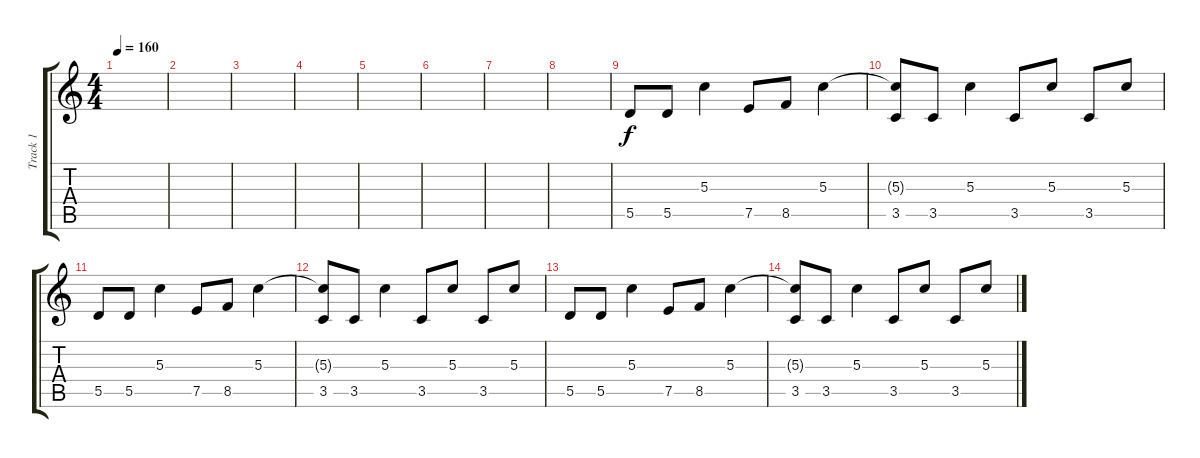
\track ("Track 1" "Track 1") {instrument overdrivenguitar}
\staff {score tabs}
\tuning (E4 B3 G3 D3 A2 E2) {hide}
\ts (4 4)
\tempo 160
\clef g2
\ks c
|
|
|
|
|
|
|
|
5.5.8 5.5.8 5.3.4 7.5.8 8.5.8 5.3.4 |
(5.3{t} 3.5).8 3.5.8 5.3.4 3.5.8 5.3.8 3.5.8 5.3.8 |
5.5.8 5.5.8 5.3.4 7.5.8 8.5.8 5.3.4 |
(5.3{t} 3.5).8 3.5.8 5.3.4 3.5.8 5.3.8 3.5.8 5.3.8 |
5.5.8 5.5.8 5.3.4 7.5.8 8.5.8 5.3.4 |
(5.3{t} 3.5).8 3.5.8 5.3.4 3.5.8 5.3.8 3.5.8 5.3.8
